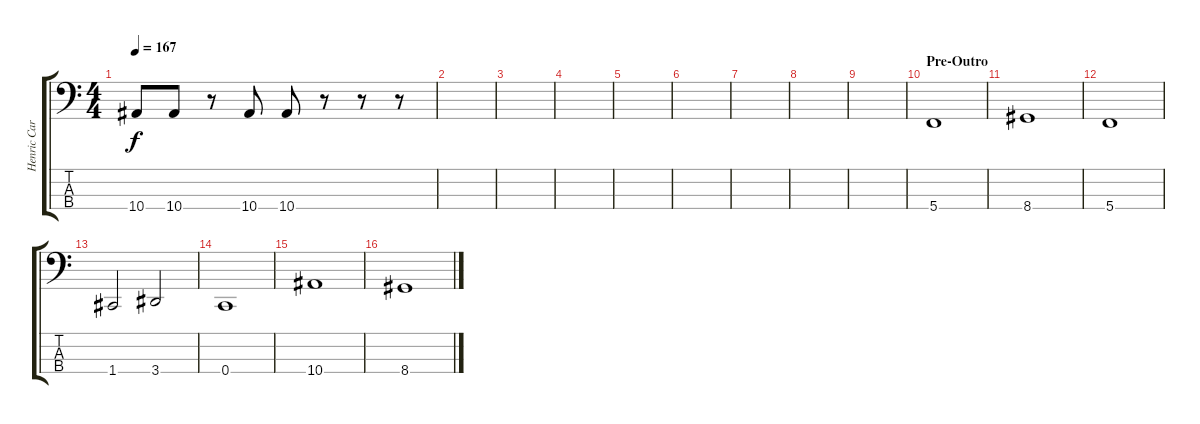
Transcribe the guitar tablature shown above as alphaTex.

\track ("Henric Carlsson" "Henric Car") {instrument electricbassfinger}
\staff {score tabs}
\tuning (F2 C2 G1 C1) {hide}
\ts (4 4)
\tempo 167
\clef f4
\ks c
10.4.8{dy f} 10.4.8 r.8 10.4.8 10.4.8 r.8 r.8 r.8 |
|
|
|
|
|
|
|
|
\section ("" "Pre-Outro")
5.4.1 |
8.4.1 |
5.4.1 |
1.4.2 3.4.2 |
0.4.1 |
10.4.1 |
8.4.1
